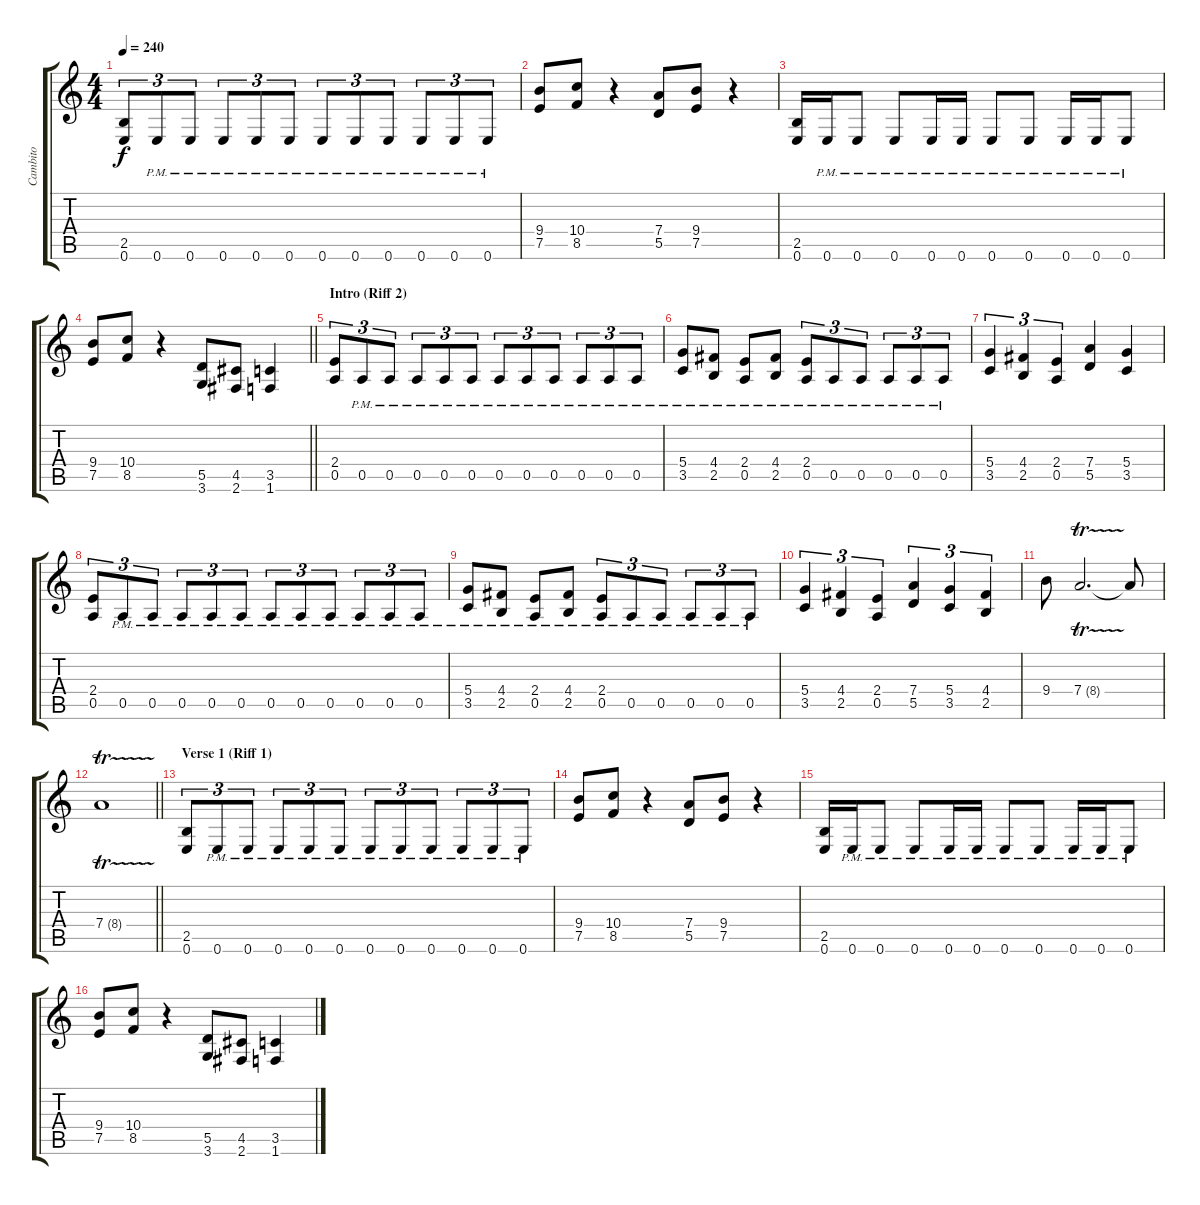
\track ("Cambito" "Cambito") {instrument distortionguitar}
\staff {score tabs}
\tuning (E4 B3 G3 D3 A2 E2) {hide}
\ts (4 4)
\tempo 240
\clef g2
\ks c
(2.5 0.6).8{tu (3 2) dy f} 0.6{pm}.8{tu (3 2)} 0.6{pm}.8{tu (3 2)} 0.6{pm}.8{tu (3 2)} 0.6{pm}.8{tu (3 2)} 0.6{pm}.8{tu (3 2)} 0.6{pm}.8{tu (3 2)} 0.6{pm}.8{tu (3 2)} 0.6{pm}.8{tu (3 2)} 0.6{pm}.8{tu (3 2)} 0.6{pm}.8{tu (3 2)} 0.6{pm}.8{tu (3 2)} |
(9.4 7.5).8 (10.4 8.5).8 r.4 (7.4 5.5).8 (9.4 7.5).8 r.4 |
(2.5 0.6).16 0.6{pm}.16 0.6{pm}.8 0.6{pm}.8 0.6{pm}.16 0.6{pm}.16 0.6{pm}.8 0.6{pm}.8 0.6{pm}.16 0.6{pm}.16 0.6{pm}.8 |
\barLineRight lightlight
(9.4 7.5).8 (10.4 8.5).8 r.4 (5.5 3.6).8 (4.5 2.6).8 (3.5 1.6).4 |
\section ("" "Intro (Riff 2)")
(2.4 0.5).8{tu (3 2)} 0.5{pm}.8{tu (3 2)} 0.5{pm}.8{tu (3 2)} 0.5{pm}.8{tu (3 2)} 0.5{pm}.8{tu (3 2)} 0.5{pm}.8{tu (3 2)} 0.5{pm}.8{tu (3 2)} 0.5{pm}.8{tu (3 2)} 0.5{pm}.8{tu (3 2)} 0.5{pm}.8{tu (3 2)} 0.5{pm}.8{tu (3 2)} 0.5{pm}.8{tu (3 2)} |
(5.4{pm} 3.5{pm}).8 (4.4{pm} 2.5{pm}).8 (2.4{pm} 0.5{pm}).8 (4.4{pm} 2.5{pm}).8 (2.4{pm} 0.5{pm}).8{tu (3 2)} 0.5{pm}.8{tu (3 2)} 0.5{pm}.8{tu (3 2)} 0.5{pm}.8{tu (3 2)} 0.5{pm}.8{tu (3 2)} 0.5{pm}.8{tu (3 2)} |
(5.4 3.5).4{tu (3 2)} (4.4 2.5).4{tu (3 2)} (2.4 0.5).4{tu (3 2)} (7.4 5.5).4 (5.4 3.5).4 |
(2.4 0.5).8{tu (3 2)} 0.5{pm}.8{tu (3 2)} 0.5{pm}.8{tu (3 2)} 0.5{pm}.8{tu (3 2)} 0.5{pm}.8{tu (3 2)} 0.5{pm}.8{tu (3 2)} 0.5{pm}.8{tu (3 2)} 0.5{pm}.8{tu (3 2)} 0.5{pm}.8{tu (3 2)} 0.5{pm}.8{tu (3 2)} 0.5{pm}.8{tu (3 2)} 0.5{pm}.8{tu (3 2)} |
(5.4{pm} 3.5{pm}).8 (4.4{pm} 2.5{pm}).8 (2.4{pm} 0.5{pm}).8 (4.4{pm} 2.5{pm}).8 (2.4{pm} 0.5{pm}).8{tu (3 2)} 0.5{pm}.8{tu (3 2)} 0.5{pm}.8{tu (3 2)} 0.5{pm}.8{tu (3 2)} 0.5{pm}.8{tu (3 2)} 0.5{pm}.8{tu (3 2)} |
(5.4 3.5).4{tu (3 2)} (4.4 2.5).4{tu (3 2)} (2.4 0.5).4{tu (3 2)} (7.4 5.5).4{tu (3 2)} (5.4 3.5).4{tu (3 2)} (4.4 2.5).4{tu (3 2)} |
9.4.8 7.4{tr (8 16)}.2{d} 7.4{t}.8 |
\barLineRight lightlight
7.4{tr (8 32)}.1 |
\section ("" "Verse 1 (Riff 1)")
(2.5 0.6).8{tu (3 2)} 0.6{pm}.8{tu (3 2)} 0.6{pm}.8{tu (3 2)} 0.6{pm}.8{tu (3 2)} 0.6{pm}.8{tu (3 2)} 0.6{pm}.8{tu (3 2)} 0.6{pm}.8{tu (3 2)} 0.6{pm}.8{tu (3 2)} 0.6{pm}.8{tu (3 2)} 0.6{pm}.8{tu (3 2)} 0.6{pm}.8{tu (3 2)} 0.6{pm}.8{tu (3 2)} |
(9.4 7.5).8 (10.4 8.5).8 r.4 (7.4 5.5).8 (9.4 7.5).8 r.4 |
(2.5 0.6).16 0.6{pm}.16 0.6{pm}.8 0.6{pm}.8 0.6{pm}.16 0.6{pm}.16 0.6{pm}.8 0.6{pm}.8 0.6{pm}.16 0.6{pm}.16 0.6{pm}.8 |
(9.4 7.5).8 (10.4 8.5).8 r.4 (5.5 3.6).8 (4.5 2.6).8 (3.5 1.6).4
